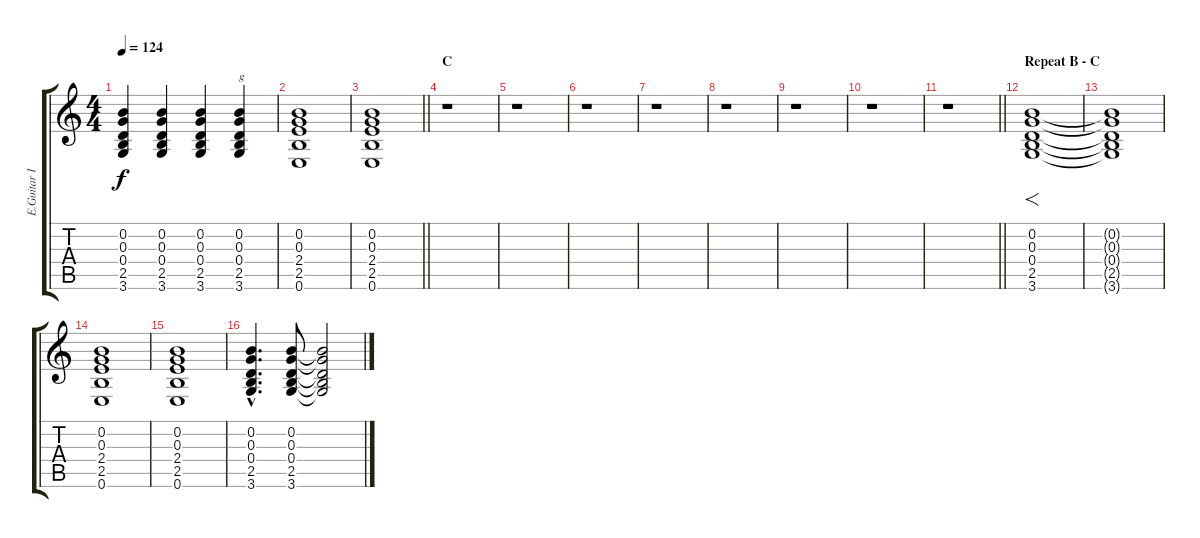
\track ("E.Guitar I" "E.Guitar I") {instrument distortionguitar}
\staff {score tabs}
\tuning (E4 B3 G3 D3 A2 E2) {hide}
\ts (4 4)
\tempo 124
\clef g2
\ks c
(0.2 0.3 0.4 2.5 3.6).4{dy f} (0.2 0.3 0.4 2.5 3.6).4 (0.2 0.3 0.4 2.5 3.6).4 (0.2 0.3 0.4 2.5 3.6).4{txt "g"} |
(0.2 0.3 2.4 2.5 0.6).1 |
\barLineRight lightlight
(0.2 0.3 2.4 2.5 0.6).1 |
\section ("" "C")
r.1 |
r.1 |
r.1 |
r.1 |
r.1 |
r.1 |
r.1 |
\barLineRight lightlight
r.1 |
\section ("" "Repeat B - C")
(0.2 0.3 0.4 2.5 3.6).1{f} |
(0.2{t} 0.3{t} 0.4{t} 2.5{t} 3.6{t}).1 |
(0.2 0.3 2.4 2.5 0.6).1 |
(0.2 0.3 2.4 2.5 0.6).1 |
(0.2{hac} 0.3{hac} 0.4{hac} 2.5{hac} 3.6{hac}).4{d} (0.2 0.3 0.4 2.5 3.6).8 (0.2{t} 0.3{t} 0.4{t} 2.5{t} 3.6{t}).2
